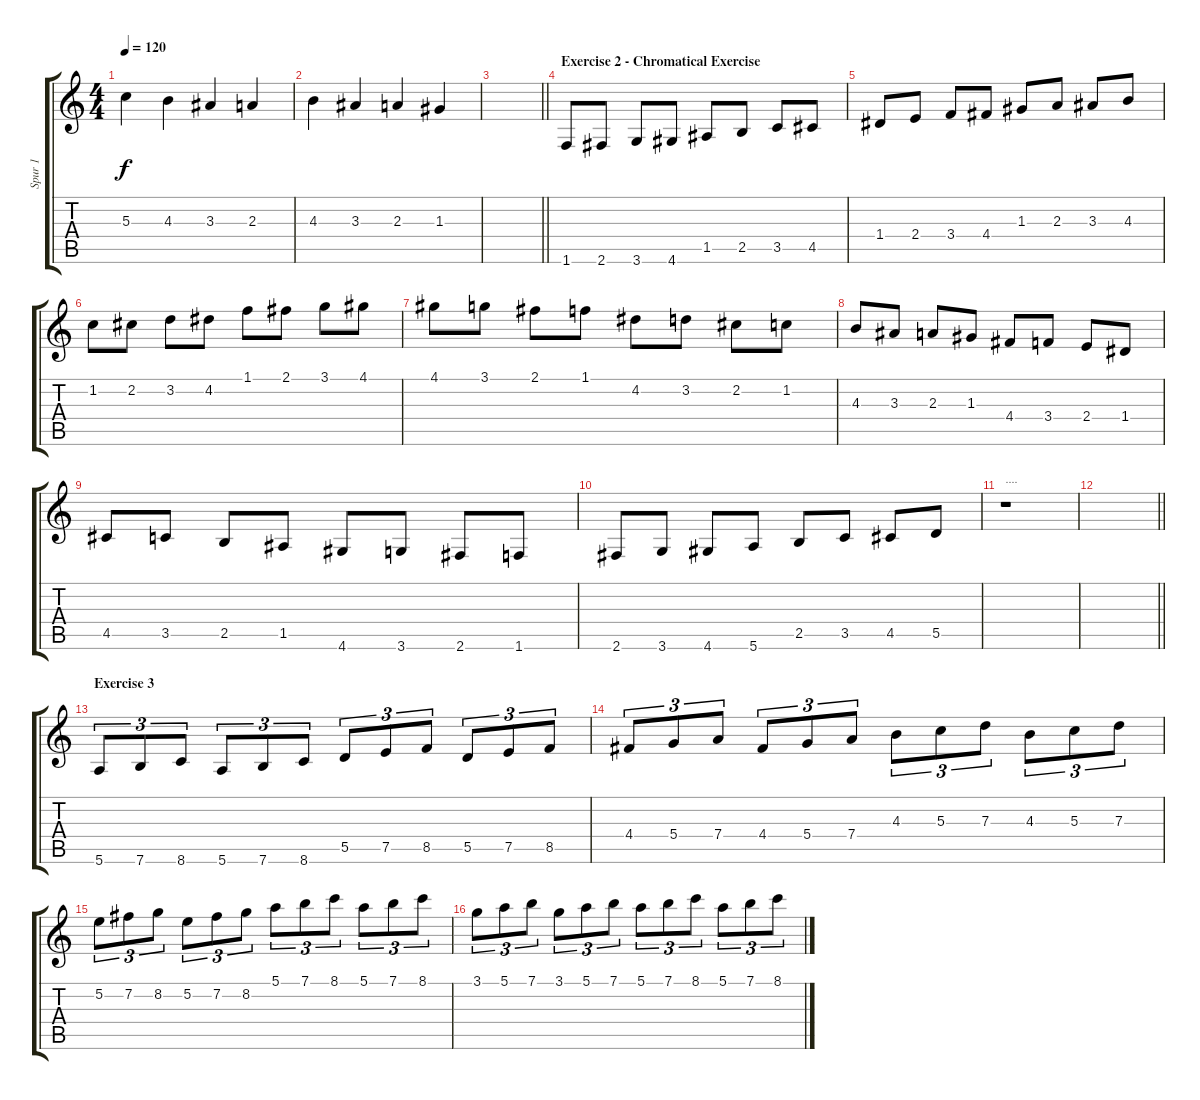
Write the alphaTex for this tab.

\track ("Spur 1" "Spur 1") {instrument acousticguitarsteel}
\staff {score tabs}
\tuning (E4 B3 G3 D3 A2 E2) {hide}
\ts (4 4)
\tempo 120
\clef g2
\ks c
5.3.4{dy f} 4.3.4 3.3.4 2.3.4 |
4.3.4 3.3.4 2.3.4 1.3.4 |
\barLineRight lightlight
|
\section ("" "Exercise 2 - Chromatical Exercise")
1.6.8 2.6.8 3.6.8 4.6.8 1.5.8 2.5.8 3.5.8 4.5.8 |
1.4.8 2.4.8 3.4.8 4.4.8 1.3.8 2.3.8 3.3.8 4.3.8 |
1.2.8 2.2.8 3.2.8 4.2.8 1.1.8 2.1.8 3.1.8 4.1.8 |
4.1.8 3.1.8 2.1.8 1.1.8 4.2.8 3.2.8 2.2.8 1.2.8 |
4.3.8 3.3.8 2.3.8 1.3.8 4.4.8 3.4.8 2.4.8 1.4.8 |
4.5.8 3.5.8 2.5.8 1.5.8 4.6.8 3.6.8 2.6.8 1.6.8 |
2.6.8 3.6.8 4.6.8 5.6.8 2.5.8 3.5.8 4.5.8 5.5.8 |
r.1{txt "...."} |
\barLineRight lightlight
|
\section ("" "Exercise 3")
5.6.8{tu (3 2)} 7.6.8{tu (3 2)} 8.6.8{tu (3 2)} 5.6.8{tu (3 2)} 7.6.8{tu (3 2)} 8.6.8{tu (3 2)} 5.5.8{tu (3 2)} 7.5.8{tu (3 2)} 8.5.8{tu (3 2)} 5.5.8{tu (3 2)} 7.5.8{tu (3 2)} 8.5.8{tu (3 2)} |
4.4.8{tu (3 2)} 5.4.8{tu (3 2)} 7.4.8{tu (3 2)} 4.4.8{tu (3 2)} 5.4.8{tu (3 2)} 7.4.8{tu (3 2)} 4.3.8{tu (3 2)} 5.3.8{tu (3 2)} 7.3.8{tu (3 2)} 4.3.8{tu (3 2)} 5.3.8{tu (3 2)} 7.3.8{tu (3 2)} |
5.2.8{tu (3 2)} 7.2.8{tu (3 2)} 8.2.8{tu (3 2)} 5.2.8{tu (3 2)} 7.2.8{tu (3 2)} 8.2.8{tu (3 2)} 5.1.8{tu (3 2)} 7.1.8{tu (3 2)} 8.1.8{tu (3 2)} 5.1.8{tu (3 2)} 7.1.8{tu (3 2)} 8.1.8{tu (3 2)} |
3.1.8{tu (3 2)} 5.1.8{tu (3 2)} 7.1.8{tu (3 2)} 3.1.8{tu (3 2)} 5.1.8{tu (3 2)} 7.1.8{tu (3 2)} 5.1.8{tu (3 2)} 7.1.8{tu (3 2)} 8.1.8{tu (3 2)} 5.1.8{tu (3 2)} 7.1.8{tu (3 2)} 8.1.8{tu (3 2)}
